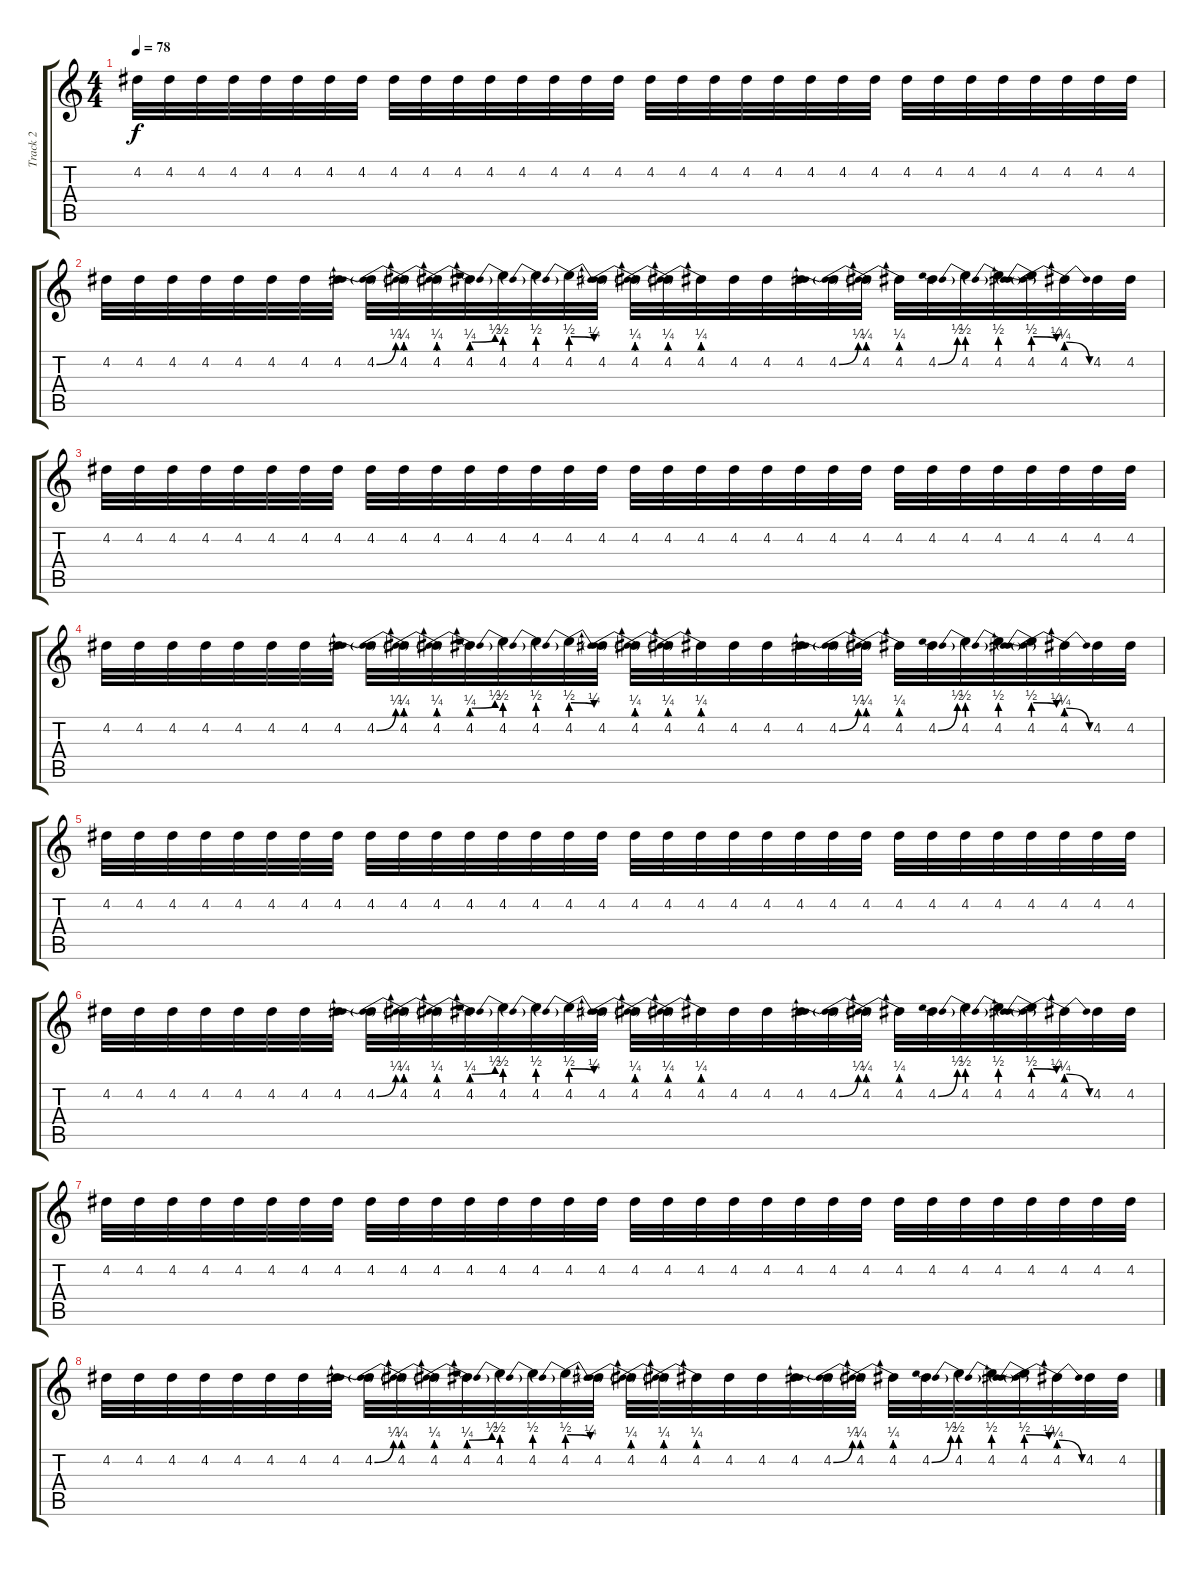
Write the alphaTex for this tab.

\track ("Track 2" "Track 2") {instrument distortionguitar}
\staff {score tabs}
\tuning (E4 B3 G3 D3 A2 E2) {hide}
\ts (4 4)
\tempo 78
\clef g2
\ks c
4.2.32{dy f} 4.2.32 4.2.32 4.2.32 4.2.32 4.2.32 4.2.32 4.2.32 4.2.32 4.2.32 4.2.32 4.2.32 4.2.32 4.2.32 4.2.32 4.2.32 4.2.32 4.2.32 4.2.32 4.2.32 4.2.32 4.2.32 4.2.32 4.2.32 4.2.32 4.2.32 4.2.32 4.2.32 4.2.32 4.2.32 4.2.32 4.2.32 |
4.2.32 4.2.32 4.2.32 4.2.32 4.2.32 4.2.32 4.2.32 4.2.32 4.2{be (bend 0 0 60 1)}.32 4.2{be (prebend 0 1 60 1)}.32 4.2{be (prebend 0 1 60 1)}.32 4.2{be (prebendbend 0 1 60 2)}.32 4.2{be (prebend 0 2 60 2)}.32 4.2{be (prebend 0 2 60 2)}.32 4.2{be (prebendrelease 0 2 60 1)}.32 4.2.32 4.2{be (prebend 0 1 60 1)}.32 4.2{be (prebend 0 1 60 1)}.32 4.2{be (prebend 0 1 60 1)}.32 4.2.32 4.2.32 4.2.32 4.2{be (bend 0 0 60 1)}.32 4.2{be (prebend 0 1 60 1)}.32 4.2{be (prebend 0 1 60 1)}.32 4.2{be (bend 0 0 60 2)}.32 4.2{be (prebend 0 2 60 2)}.32 4.2{be (prebend 0 2 60 2)}.32 4.2{be (prebendrelease 0 2 60 1)}.32 4.2{be (prebendrelease 0 1 60 0)}.32 4.2.32 4.2.32 |
4.2.32 4.2.32 4.2.32 4.2.32 4.2.32 4.2.32 4.2.32 4.2.32 4.2.32 4.2.32 4.2.32 4.2.32 4.2.32 4.2.32 4.2.32 4.2.32 4.2.32 4.2.32 4.2.32 4.2.32 4.2.32 4.2.32 4.2.32 4.2.32 4.2.32 4.2.32 4.2.32 4.2.32 4.2.32 4.2.32 4.2.32 4.2.32 |
4.2.32 4.2.32 4.2.32 4.2.32 4.2.32 4.2.32 4.2.32 4.2.32 4.2{be (bend 0 0 60 1)}.32 4.2{be (prebend 0 1 60 1)}.32 4.2{be (prebend 0 1 60 1)}.32 4.2{be (prebendbend 0 1 60 2)}.32 4.2{be (prebend 0 2 60 2)}.32 4.2{be (prebend 0 2 60 2)}.32 4.2{be (prebendrelease 0 2 60 1)}.32 4.2.32 4.2{be (prebend 0 1 60 1)}.32 4.2{be (prebend 0 1 60 1)}.32 4.2{be (prebend 0 1 60 1)}.32 4.2.32 4.2.32 4.2.32 4.2{be (bend 0 0 60 1)}.32 4.2{be (prebend 0 1 60 1)}.32 4.2{be (prebend 0 1 60 1)}.32 4.2{be (bend 0 0 60 2)}.32 4.2{be (prebend 0 2 60 2)}.32 4.2{be (prebend 0 2 60 2)}.32 4.2{be (prebendrelease 0 2 60 1)}.32 4.2{be (prebendrelease 0 1 60 0)}.32 4.2.32 4.2.32 |
4.2.32 4.2.32 4.2.32 4.2.32 4.2.32 4.2.32 4.2.32 4.2.32 4.2.32 4.2.32 4.2.32 4.2.32 4.2.32 4.2.32 4.2.32 4.2.32 4.2.32 4.2.32 4.2.32 4.2.32 4.2.32 4.2.32 4.2.32 4.2.32 4.2.32 4.2.32 4.2.32 4.2.32 4.2.32 4.2.32 4.2.32 4.2.32 |
4.2.32 4.2.32 4.2.32 4.2.32 4.2.32 4.2.32 4.2.32 4.2.32 4.2{be (bend 0 0 60 1)}.32 4.2{be (prebend 0 1 60 1)}.32 4.2{be (prebend 0 1 60 1)}.32 4.2{be (prebendbend 0 1 60 2)}.32 4.2{be (prebend 0 2 60 2)}.32 4.2{be (prebend 0 2 60 2)}.32 4.2{be (prebendrelease 0 2 60 1)}.32 4.2.32 4.2{be (prebend 0 1 60 1)}.32 4.2{be (prebend 0 1 60 1)}.32 4.2{be (prebend 0 1 60 1)}.32 4.2.32 4.2.32 4.2.32 4.2{be (bend 0 0 60 1)}.32 4.2{be (prebend 0 1 60 1)}.32 4.2{be (prebend 0 1 60 1)}.32 4.2{be (bend 0 0 60 2)}.32 4.2{be (prebend 0 2 60 2)}.32 4.2{be (prebend 0 2 60 2)}.32 4.2{be (prebendrelease 0 2 60 1)}.32 4.2{be (prebendrelease 0 1 60 0)}.32 4.2.32 4.2.32 |
4.2.32 4.2.32 4.2.32 4.2.32 4.2.32 4.2.32 4.2.32 4.2.32 4.2.32 4.2.32 4.2.32 4.2.32 4.2.32 4.2.32 4.2.32 4.2.32 4.2.32 4.2.32 4.2.32 4.2.32 4.2.32 4.2.32 4.2.32 4.2.32 4.2.32 4.2.32 4.2.32 4.2.32 4.2.32 4.2.32 4.2.32 4.2.32 |
4.2.32 4.2.32 4.2.32 4.2.32 4.2.32 4.2.32 4.2.32 4.2.32 4.2{be (bend 0 0 60 1)}.32 4.2{be (prebend 0 1 60 1)}.32 4.2{be (prebend 0 1 60 1)}.32 4.2{be (prebendbend 0 1 60 2)}.32 4.2{be (prebend 0 2 60 2)}.32 4.2{be (prebend 0 2 60 2)}.32 4.2{be (prebendrelease 0 2 60 1)}.32 4.2.32 4.2{be (prebend 0 1 60 1)}.32 4.2{be (prebend 0 1 60 1)}.32 4.2{be (prebend 0 1 60 1)}.32 4.2.32 4.2.32 4.2.32 4.2{be (bend 0 0 60 1)}.32 4.2{be (prebend 0 1 60 1)}.32 4.2{be (prebend 0 1 60 1)}.32 4.2{be (bend 0 0 60 2)}.32 4.2{be (prebend 0 2 60 2)}.32 4.2{be (prebend 0 2 60 2)}.32 4.2{be (prebendrelease 0 2 60 1)}.32 4.2{be (prebendrelease 0 1 60 0)}.32 4.2.32 4.2.32
